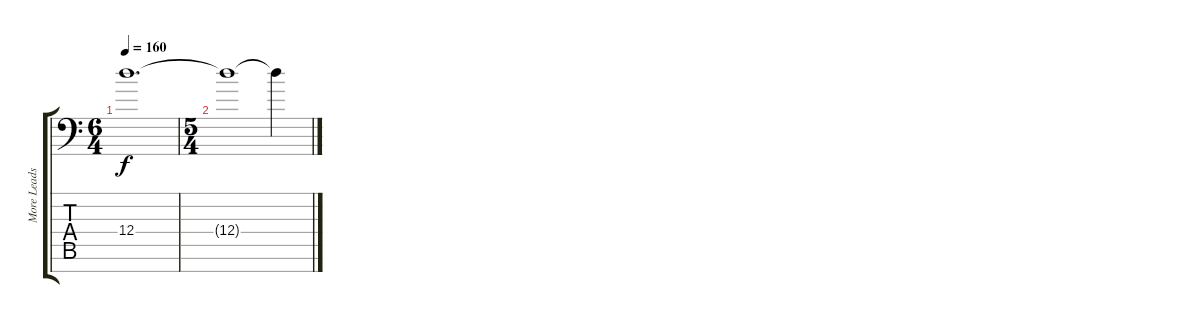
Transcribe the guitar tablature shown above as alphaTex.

\track ("More Leads And Rhythms R" "More Leads") {instrument distortionguitar}
\staff {score tabs}
\tuning (E4 B3 G3 D3 A2 E2 A1) {hide}
\ts (6 4)
\tempo 160
\clef f4
\ks c
12.4.1{d dy f} |
\ts (5 4)
12.4{t}.1 12.4{t}.4
